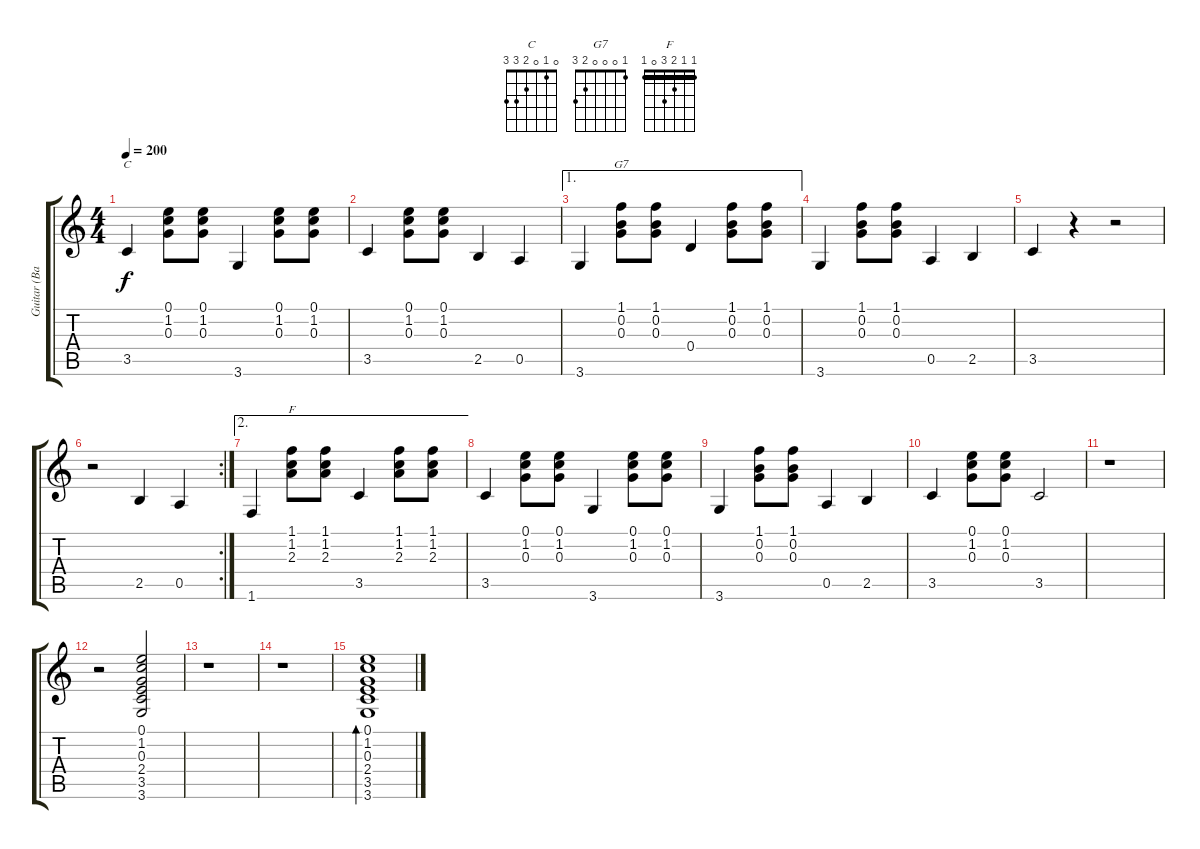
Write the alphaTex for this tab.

\track ("Guitar (Backup)" "Guitar (Ba") {instrument acousticguitarnylon}
\staff {score tabs}
\tuning (E4 B3 G3 D3 A2 E2) {hide}
\chord ("C" 0 1 0 2 3 3)
\chord ("G7" 1 0 0 0 2 3)
\chord ("F" 1 1 2 3 0 1) {barre 1}
\ts (4 4)
\tempo 200
\clef g2
\ks c
3.5.4{ch "C" dy f} (0.1 1.2 0.3).8 (0.1 1.2 0.3).8 3.6.4 (0.1 1.2 0.3).8 (0.1 1.2 0.3).8 |
3.5.4 (0.1 1.2 0.3).8 (0.1 1.2 0.3).8 2.5.4 0.5.4 |
\ae 1
3.6.4 (1.1 0.2 0.3).8{ch "G7"} (1.1 0.2 0.3).8 0.4.4 (1.1 0.2 0.3).8 (1.1 0.2 0.3).8 |
3.6.4 (1.1 0.2 0.3).8 (1.1 0.2 0.3).8 0.5.4 2.5.4 |
3.5.4 r.4 r.2 |
\rc 2
r.2 2.5.4 0.5.4 |
\ae 2
1.6.4 (1.1 1.2 2.3).8{ch "F"} (1.1 1.2 2.3).8 3.5.4 (1.1 1.2 2.3).8 (1.1 1.2 2.3).8 |
3.5.4 (0.1 1.2 0.3).8 (0.1 1.2 0.3).8 3.6.4 (0.1 1.2 0.3).8 (0.1 1.2 0.3).8 |
3.6.4 (1.1 0.2 0.3).8 (1.1 0.2 0.3).8 0.5.4 2.5.4 |
3.5.4 (0.1 1.2 0.3).8 (0.1 1.2 0.3).8 3.5.2 |
r.1 |
r.2 (0.1 1.2 0.3 2.4 3.5 3.6).2 |
r.1 |
r.1 |
(0.1 1.2 0.3 2.4 3.5 3.6).1{bd 480}
